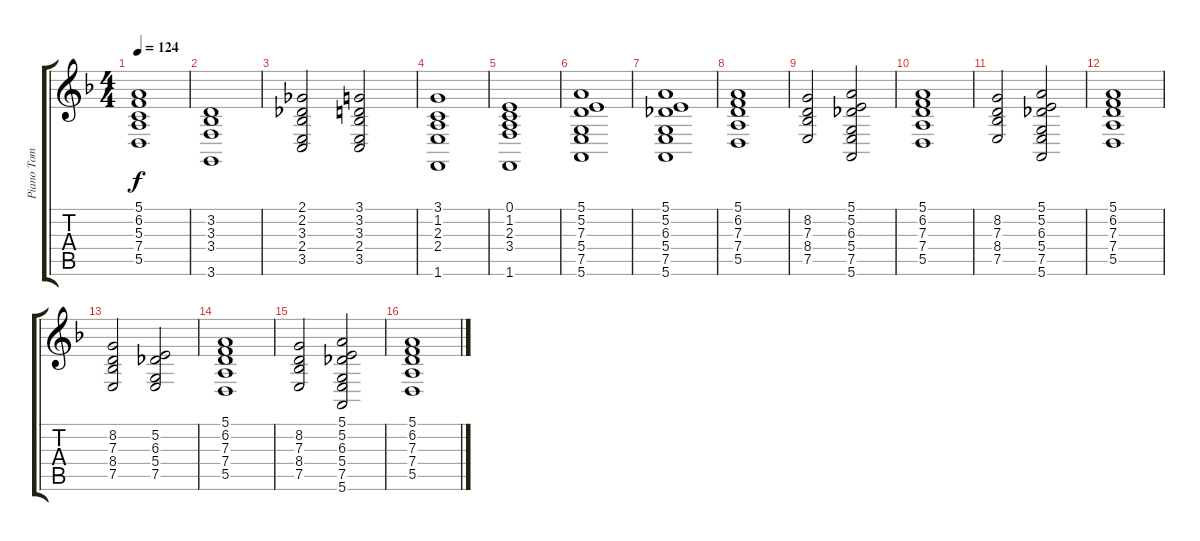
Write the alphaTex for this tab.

\track ("Piano Tom Coster" "Piano Tom ") {instrument electricgrandpiano}
\staff {score tabs}
\tuning (E4 B3 G3 D3 A2 E2) {hide}
\ts (4 4)
\tempo 124
\clef g2
\ks dminor
(5.1 6.2 5.3 7.4 5.5).1{dy f} |
(3.2 3.3 3.4 3.6).1 |
(2.1 2.2 3.3 2.4 3.5).2 (3.1 3.2 3.3 2.4 3.5).2 |
(3.1 1.2 2.3 2.4 1.6).1 |
(0.1 1.2 2.3 3.4 1.6).1 |
(5.1 5.2 7.3 5.4 7.5 5.6).1 |
(5.1 5.2 6.3 5.4 7.5 5.6).1 |
(5.1 6.2 7.3 7.4 5.5).1 |
(8.2 7.3 8.4 7.5).2 (5.1 5.2 6.3 5.4 7.5 5.6).2 |
(5.1 6.2 7.3 7.4 5.5).1 |
(8.2 7.3 8.4 7.5).2 (5.1 5.2 6.3 5.4 7.5 5.6).2 |
(5.1 6.2 7.3 7.4 5.5).1 |
(8.2 7.3 8.4 7.5).2 (5.2 6.3 5.4 7.5).2 |
(5.1 6.2 7.3 7.4 5.5).1 |
(8.2 7.3 8.4 7.5).2 (5.1 5.2 6.3 5.4 7.5 5.6).2 |
(5.1 6.2 7.3 7.4 5.5).1
